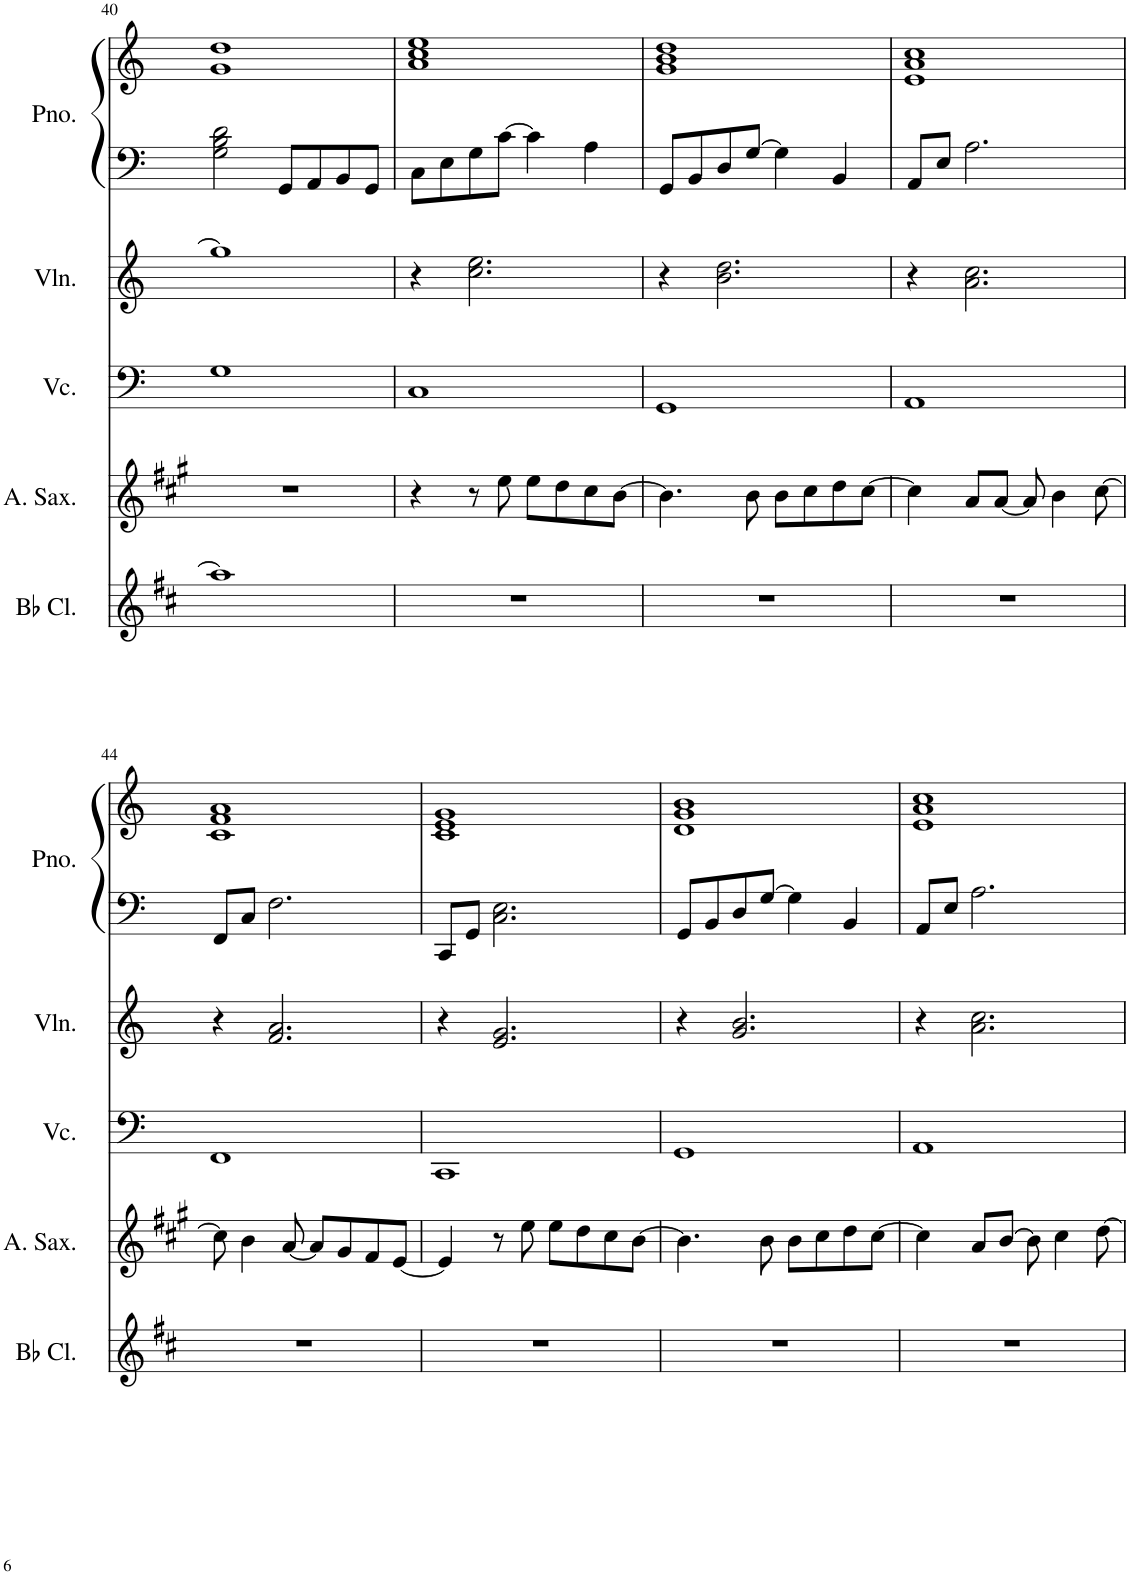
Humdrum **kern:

**kern	**kern	**kern	**kern	**kern	**kern
*part5	*part4	*part3	*part2	*part1	*part1
*staff6	*staff5	*staff4	*staff3	*staff2	*staff1
*I"Bb Clarinet	*I"Alto Saxophone	*I"Violoncello	*I"Violin	*I"Piano	*
*I'Bb Cl.	*I'A. Sax.	*I'Vc.	*I'Vln.	*I'Pno.	*
!!LO:PB:g=z
*clefG2	*clefG2	*clefF4	*clefG2	*clefF4	*clefG2
*Trd1c2	*Trd5c9	*	*	*	*
*k[f#c#]	*k[f#c#g#]	*k[]	*k[]	*k[]	*k[]
*M4/4	*M4/4	*M4/4	*M4/4	*M4/4	*M4/4
=40	=40	=40	=40	=40	=40
1aa]	1r	1G	1gg]	2G\ 2B\ 2d\	1g 1dd
.	.	.	.	8GG/L	.
.	.	.	.	8AA/	.
.	.	.	.	8BB/	.
.	.	.	.	8GG/J	.
=41	=41	=41	=41	=41	=41
1r	4r	1C	4r	8C\L	1a 1cc 1ee
.	.	.	.	8E\	.
.	8r	.	2.cc\ 2.ee\	8G\	.
.	8ee\	.	.	[8c\J	.
.	8ee\L	.	.	4c\]	.
.	8dd\	.	.	.	.
.	8cc#\	.	.	4A\	.
.	[8b\J	.	.	.	.
=42	=42	=42	=42	=42	=42
1r	4.b\]	1GG	4r	8GG/L	1g 1b 1dd
.	.	.	.	8BB/	.
.	.	.	2.b\ 2.dd\	8D/	.
.	8b\	.	.	[8G/J	.
.	8b\L	.	.	4G\]	.
.	8cc#\	.	.	.	.
.	8dd\	.	.	4BB/	.
.	[8cc#\J	.	.	.	.
=43	=43	=43	=43	=43	=43
1r	4cc#\]	1AA	4r	8AA/L	1e 1a 1cc
.	.	.	.	8E/J	.
.	8a/L	.	2.a\ 2.cc\	2.A\	.
.	[8a/J	.	.	.	.
.	8a/]	.	.	.	.
.	4b\	.	.	.	.
.	[8cc#\	.	.	.	.
!!LO:LB:g=z
=44	=44	=44	=44	=44	=44
1r	8cc#\]	1FF	4r	8FF/L	1c 1f 1a
.	4b\	.	.	8C/J	.
.	.	.	2.f/ 2.a/	2.F\	.
.	[8a/	.	.	.	.
.	8a/L]	.	.	.	.
.	8g#/	.	.	.	.
.	8f#/	.	.	.	.
.	[8e/J	.	.	.	.
=45	=45	=45	=45	=45	=45
1r	4e/]	1CC	4r	8CC/L	1c 1e 1g
.	.	.	.	8GG/J	.
.	8r	.	2.e/ 2.g/	2.C\ 2.E\	.
.	8ee\	.	.	.	.
.	8ee\L	.	.	.	.
.	8dd\	.	.	.	.
.	8cc#\	.	.	.	.
.	[8b\J	.	.	.	.
=46	=46	=46	=46	=46	=46
1r	4.b\]	1GG	4r	8GG/L	1d 1g 1b
.	.	.	.	8BB/	.
.	.	.	2.g/ 2.b/	8D/	.
.	8b\	.	.	[8G/J	.
.	8b\L	.	.	4G\]	.
.	8cc#\	.	.	.	.
.	8dd\	.	.	4BB/	.
.	[8cc#\J	.	.	.	.
=47	=47	=47	=47	=47	=47
1r	4cc#\]	1AA	4r	8AA/L	1e 1a 1cc
.	.	.	.	8E/J	.
.	8a/L	.	2.a\ 2.cc\	2.A\	.
.	[8b/J	.	.	.	.
.	8b\]	.	.	.	.
.	4cc#\	.	.	.	.
.	[8dd\	.	.	.	.
=	=	=	=	=	=
*-	*-	*-	*-	*-	*-
